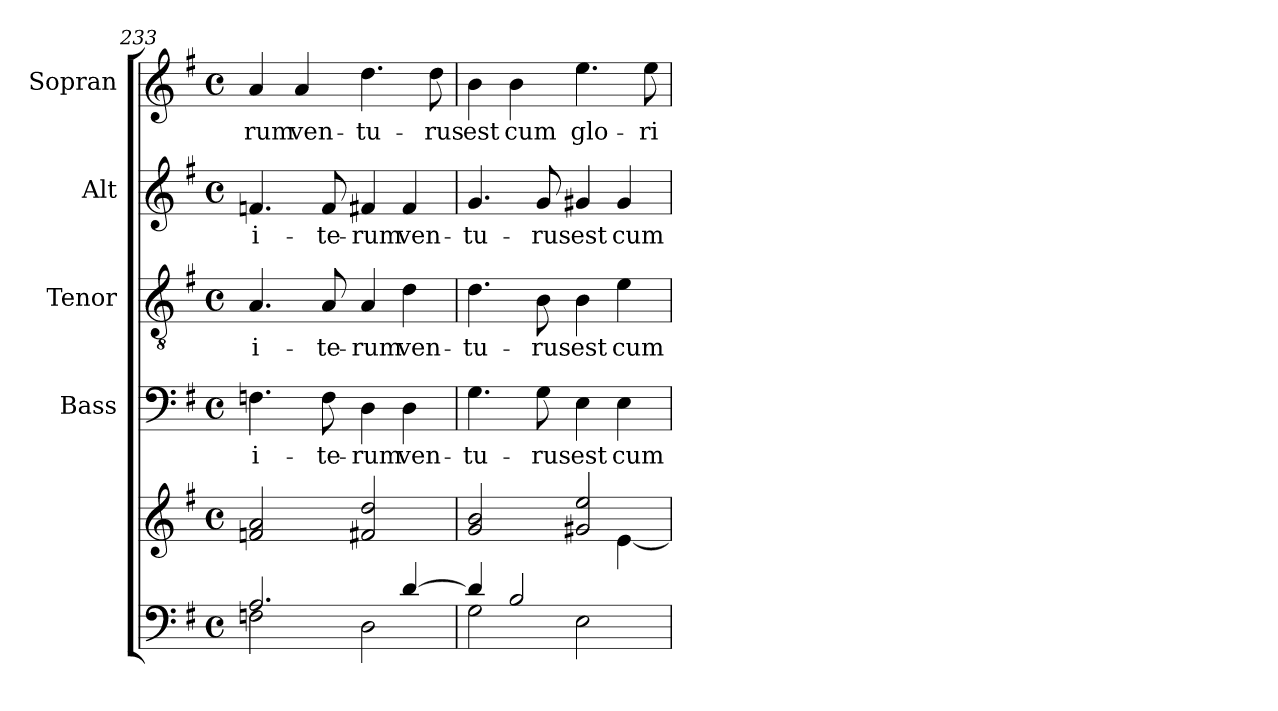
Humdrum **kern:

**kern	**kern	**kern	**text	**kern	**text	**kern	**text	**kern	**text
*part5	*part5	*part4	*part4	*part3	*part3	*part2	*part2	*part1	*part1
*staff6	*staff5	*staff4	*staff4	*staff3	*staff3	*staff2	*staff2	*staff1	*staff1
*	*	*I"Bass	*	*I"Tenor	*	*I"Alt	*	*I"Sopran	*
*	*	*I'B.	*	*I'T.	*	*I'A.	*	*I'S.	*
!!LO:PB:g=z
*clefF4	*clefG2	*clefF4	*	*clefGv2	*	*clefG2	*	*clefG2	*
*k[f#]	*k[f#]	*k[f#]	*	*k[f#]	*	*k[f#]	*	*k[f#]	*
*G:	*G:	*G:	*	*G:	*	*G:	*	*G:	*
*M4/4	*M4/4	*M4/4	*	*M4/4	*	*M4/4	*	*M4/4	*
*met(c)	*met(c)	*met(c)	*	*met(c)	*	*met(c)	*	*met(c)	*
=233	=233	=233	=233	=233	=233	=233	=233	=233	=233
*^	*	*	*	*	*	*	*	*	*
!	!	!	!	!LO:LY:b	!	!LO:LY:b	!	!LO:LY:b	!	!LO:LY:b
2.A/	2Fn\	2fn/ 2a/	4.Fn\	i-	4.A/	i-	4.fn/	i-	4a/	-rum
!	!	!	!	!	!	!	!	!	!	!LO:LY:b
.	.	.	.	.	.	.	.	.	4a/	ven-
!	!	!	!	!LO:LY:b	!	!LO:LY:b	!	!LO:LY:b	!	!
.	.	.	8F\	-te-	8A/	-te-	8f/	-te-	.	.
!	!	!	!	!LO:LY:b	!	!LO:LY:b	!	!LO:LY:b	!	!LO:LY:b
.	2D\	2f#X/ 2dd/	4D\	-rum	4A/	-rum	4f#X/	-rum	4.dd\	-tu-
!	!	!	!	!LO:LY:b	!	!LO:LY:b	!	!LO:LY:b	!	!
[>4d/	.	.	4D\	ven-	4d\	ven-	4f#/	ven-	.	.
!	!	!	!	!	!	!	!	!	!	!LO:LY:b
.	.	.	.	.	.	.	.	.	8dd\	-rus
=234	=234	=234	=234	=234	=234	=234	=234	=234	=234	=234
*	*	*^	*	*	*	*	*	*	*	*
!	!	!	!	!	!LO:LY:b	!	!LO:LY:b	!	!LO:LY:b	!	!LO:LY:b
4d/]	2G\	2g/ 2b/	2.ryy	4.G\	-tu-	4.d\	-tu-	4.g/	-tu-	4b\	est
!	!	!	!	!	!	!	!	!	!	!	!LO:LY:b
2B/	.	.	.	.	.	.	.	.	.	4b\	cum
!	!	!	!	!	!LO:LY:b	!	!LO:LY:b	!	!LO:LY:b	!	!
.	.	.	.	8G\	-rus	8B\	-rus	8g/	-rus	.	.
!	!	!	!	!	!LO:LY:b	!	!LO:LY:b	!	!LO:LY:b	!	!LO:LY:b
.	2E\	2g#X/ 2ee/	.	4E\	est	4B\	est	4g#X/	est	4.ee\	glo-
!	!	!	!	!	!LO:LY:b	!	!LO:LY:b	!	!LO:LY:b	!	!
4ryy	.	.	[<4e\	4E\	cum	4e\	cum	4g#/	cum	.	.
!	!	!	!	!	!	!	!	!	!	!	!LO:LY:b
.	.	.	.	.	.	.	.	.	.	8ee\	-ri-
*v	*v	*	*	*	*	*	*	*	*	*	*
*	*v	*v	*	*	*	*	*	*	*	*
=	=	=	=	=	=	=	=	=	=
*-	*-	*-	*-	*-	*-	*-	*-	*-	*-
